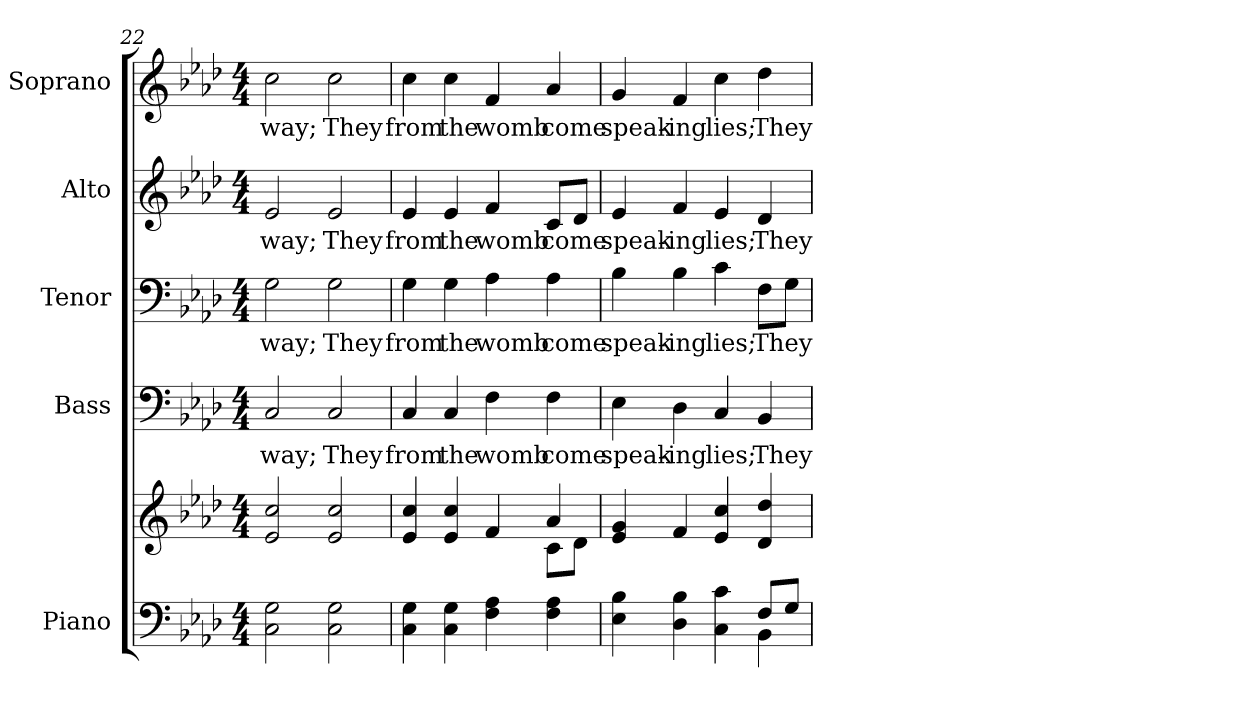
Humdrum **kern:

**kern	**kern	**kern	**text	**kern	**text	**kern	**text	**kern	**text
*part5	*part5	*part4	*part4	*part3	*part3	*part2	*part2	*part1	*part1
*staff6	*staff5	*staff4	*staff4	*staff3	*staff3	*staff2	*staff2	*staff1	*staff1
*I"Piano	*	*I"Bass	*	*I"Tenor	*	*I"Alto	*	*I"Soprano	*
*I'Pno.	*	*I'B.	*	*I'T.	*	*I'A.	*	*I'S.	*
*clefF4	*clefG2	*clefF4	*	*clefF4	*	*clefG2	*	*clefG2	*
*k[b-e-a-d-]	*k[b-e-a-d-]	*k[b-e-a-d-]	*	*k[b-e-a-d-]	*	*k[b-e-a-d-]	*	*k[b-e-a-d-]	*
*A-:	*A-:	*A-:	*	*A-:	*	*A-:	*	*A-:	*
*M4/4	*M4/4	*M4/4	*	*M4/4	*	*M4/4	*	*M4/4	*
=22	=22	=22	=22	=22	=22	=22	=22	=22	=22
!	!	!	!LO:LY:b:color=#000000	!	!	!	!	!	!
!	!	!	!	!	!LO:LY:b:color=#000000	!	!	!	!
!	!	!	!	!	!	!	!LO:LY:b:color=#000000	!	!
!	!	!	!	!	!	!	!	!	!LO:LY:b:color=#000000
2Ci\ 2Gi	2e-i/ 2cci	2Ci/	way;	2Gi\	way;	2e-i/	way;	2cci\	way;
!	!	!	!LO:LY:b:color=#000000	!	!	!	!	!	!
!	!	!	!	!	!LO:LY:b:color=#000000	!	!	!	!
!	!	!	!	!	!	!	!LO:LY:b:color=#000000	!	!
!	!	!	!	!	!	!	!	!	!LO:LY:b:color=#000000
2Ci\ 2Gi	2e-i/ 2cci	2Ci/	They	2Gi\	They	2e-i/	They	2cci\	They
!!LO:PB:g=z
=23	=23	=23	=23	=23	=23	=23	=23	=23	=23
*	*^	*	*	*	*	*	*	*	*
!	!	!	!	!LO:LY:b:color=#000000	!	!	!	!	!	!
!	!	!	!	!	!	!LO:LY:b:color=#000000	!	!	!	!
!	!	!	!	!	!	!	!	!LO:LY:b:color=#000000	!	!
!	!	!	!	!	!	!	!	!	!	!LO:LY:b:color=#000000
4Ci\ 4Gi	4e-i/ 4cci	2ryy	4Ci/	from	4Gi\	from	4e-i/	from	4cci\	from
!	!	!	!	!LO:LY:b:color=#000000	!	!	!	!	!	!
!	!	!	!	!	!	!LO:LY:b:color=#000000	!	!	!	!
!	!	!	!	!	!	!	!	!LO:LY:b:color=#000000	!	!
!	!	!	!	!	!	!	!	!	!	!LO:LY:b:color=#000000
4Ci\ 4Gi	4e-i/ 4cci	.	4Ci/	the	4Gi\	the	4e-i/	the	4cci\	the
!	!	!	!	!LO:LY:b:color=#000000	!	!	!	!	!	!
!	!	!	!	!	!	!LO:LY:b:color=#000000	!	!	!	!
!	!	!	!	!	!	!	!	!LO:LY:b:color=#000000	!	!
!	!	!	!	!	!	!	!	!	!	!LO:LY:b:color=#000000
4Fi\ 4A-i	4fi/	4ryy	4Fi\	womb	4A-i\	womb	4fi/	womb	4fi/	womb
!	!	!	!	!LO:LY:b:color=#000000	!	!	!	!	!	!
!	!	!	!	!	!	!LO:LY:b:color=#000000	!	!	!	!
!	!	!	!	!	!	!	!	!LO:LY:b:color=#000000	!	!
!	!	!	!	!	!	!	!	!	!	!LO:LY:b:color=#000000
4Fi\ 4A-i	4a-i/	8ci\L	4Fi\	come	4A-i\	come	8ci/L	come	4a-i/	come
.	.	8d-i\J	.	.	.	.	8d-i/J	.	.	.
*	*v	*v	*	*	*	*	*	*	*	*
=24	=24	=24	=24	=24	=24	=24	=24	=24	=24
*^	*	*	*	*	*	*	*	*	*
*	*	*^	*	*	*	*	*	*	*	*
!	!	!	!	!	!LO:LY:b:color=#000000	!	!	!	!	!	!
*	*	*v	*v	*	*	*	*	*	*	*	*
*	*	*^	*	*	*	*	*	*	*	*
!	!	!	!	!	!	!	!LO:LY:b:color=#000000	!	!	!	!
*	*	*v	*v	*	*	*	*	*	*	*	*
*	*	*^	*	*	*	*	*	*	*	*
!	!	!	!	!	!	!	!	!	!LO:LY:b:color=#000000	!	!
*	*	*v	*v	*	*	*	*	*	*	*	*
*	*	*^	*	*	*	*	*	*	*	*
!	!	!	!	!	!	!	!	!	!	!	!LO:LY:b:color=#000000
*	*	*v	*v	*	*	*	*	*	*	*	*
4E-i\ 4B-i	2ryy	4e-i/ 4gi	4E-i\	speak-	4B-i\	speak-	4e-i/	speak-	4gi/	speak-
!	!	!	!	!LO:LY:b:color=#000000	!	!	!	!	!	!
!	!	!	!	!	!	!LO:LY:b:color=#000000	!	!	!	!
!	!	!	!	!	!	!	!	!LO:LY:b:color=#000000	!	!
!	!	!	!	!	!	!	!	!	!	!LO:LY:b:color=#000000
4D-i\ 4B-i	.	4fi/	4D-i\	-ing	4B-i\	-ing	4fi/	-ing	4fi/	-ing
!	!	!	!	!LO:LY:b:color=#000000	!	!	!	!	!	!
!	!	!	!	!	!	!LO:LY:b:color=#000000	!	!	!	!
!	!	!	!	!	!	!	!	!LO:LY:b:color=#000000	!	!
!	!	!	!	!	!	!	!	!	!	!LO:LY:b:color=#000000
4Ci\ 4ci	4ryy	4e-i/ 4cci	4Ci/	lies;	4ci\	lies;	4e-i/	lies;	4cci\	lies;
!	!	!	!	!LO:LY:b:color=#000000	!	!	!	!	!	!
!	!	!	!	!	!	!LO:LY:b:color=#000000	!	!	!	!
!	!	!	!	!	!	!	!	!LO:LY:b:color=#000000	!	!
!	!	!	!	!	!	!	!	!	!	!LO:LY:b:color=#000000
8Fi/L	4BB-i\	4d-i/ 4dd-i	4BB-i/	They	8Fi\L	They	4d-i/	They	4dd-i\	They
8Gi/J	.	.	.	.	8Gi\J	.	.	.	.	.
*v	*v	*	*	*	*	*	*	*	*	*
=	=	=	=	=	=	=	=	=	=
*-	*-	*-	*-	*-	*-	*-	*-	*-	*-
